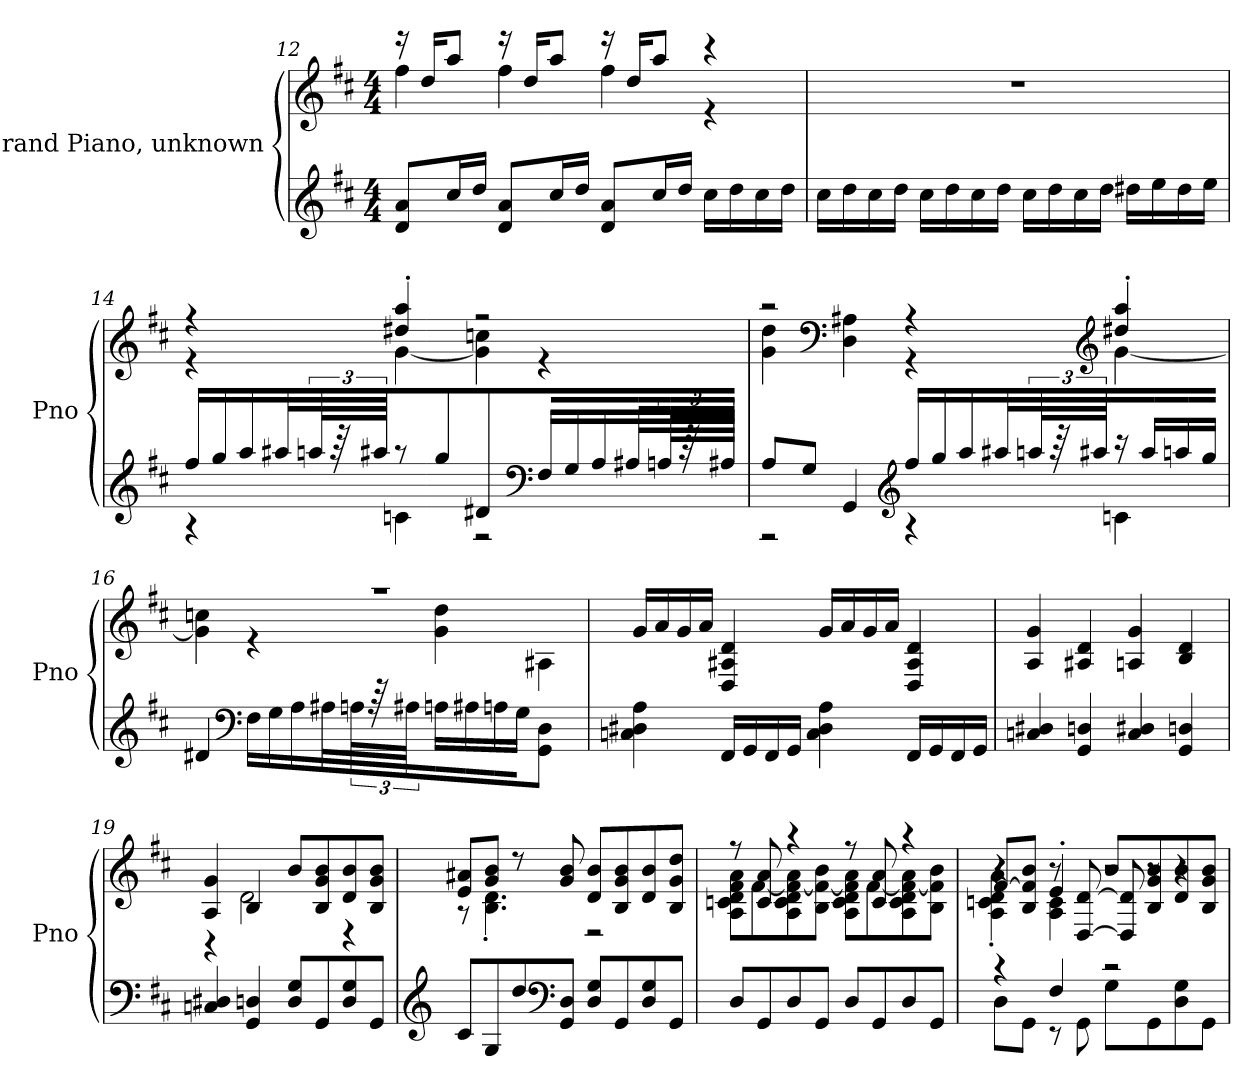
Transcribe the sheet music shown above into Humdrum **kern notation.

**kern	**kern
*part1	*part1
*staff2	*staff1
*I"Grand Piano, unknown	*
*I'Pno	*
*clefG2	*clefG2
*k[f#c#]	*k[f#c#]
*M4/4	*M4/4
=12	=12
*	*^
8d/ 8a/L	16r	4ff#\
.	16dd/KL	.
16cc#/L	8aa/J	.
16dd/JJ	.	.
8d/ 8a/L	16r	4ff#\
.	16dd/KL	.
16cc#/L	8aa/J	.
16dd/JJ	.	.
8d/ 8a/L	16r	4ff#\
.	16dd/KL	.
16cc#/L	8aa/J	.
16dd/JJ	.	.
16cc#\LL	4r	4r
16dd\	.	.
16cc#\	.	.
16dd\JJ	.	.
*	*v	*v
!!LO:PB:g=z
=13	=13
16cc#\LL	1r
16dd\	.
16cc#\	.
16dd\JJ	.
16cc#\LL	.
16dd\	.
16cc#\	.
16dd\JJ	.
16cc#\LL	.
16dd\	.
16cc#\	.
16dd\JJ	.
16dd#X\LL	.
16ee\	.
16dd#\	.
16ee\JJ	.
=14	=14
*^	*^
16ff#/LL	4r	4r	4r
16gg/	.	.	.
16aa/	.	.	.
32aa#X/L	.	.	.
96aan/JJJk	.	.	.
96r	.	.	.
96aa#X/	.	.	.
8r	4cn\	4dd#X/' 4aa/'	[4g\
8gg/	.	.	.
4d#X/	2r	2r	4g\] 4ccn\
*clefF4	*	*	*
16F#/LL	.	.	4r
16G/	.	.	.
16A/	.	.	.
32A#X/L	.	.	.
96An/JJJk	.	.	.
96r	.	.	.
96A#X/	.	.	.
!!LO:LB:g=z	!!
=15	=15	=15	=15
8A/L	2r	2r	4g\ 4dd\
8G/J	.	.	.
*	*	*clefF4	*
4GG/	.	.	4D\ 4A#X\
*clefG2	*	*	*
16ff#/LL	4r	4r	4r
16gg/	.	.	.
16aa/	.	.	.
32aa#X/L	.	.	.
96aan/JJJk	.	.	.
96r	.	.	.
96aa#X/	.	.	.
*	*	*clefG2	*
16r	4cn\	4dd#X/' 4aa/'	[4g\
16aa#/LL	.	.	.
16aan/	.	.	.
16gg/JJ	.	.	.
*v	*v	*	*
=16	=16	=16
4d#X/	1r	4g\] 4ccn\
*clefF4	*	*
16F#\LL	.	4r
16G\	.	.
16A\	.	.
32A#X\L	.	.
96An\JJJk	.	.
96r	.	.
96A#X\	.	.
16An\LL	.	4g\ 4dd\
16A#X\	.	.
16An\	.	.
16G\JJ	.	.
4GG/ 4D/	.	4A#X\
*	*v	*v
!!LO:LB:g=z
=17	=17
4Cn\ 4D#X\ 4A\	16g/LL
.	16a/
.	16g/
.	16a/JJ
16FF#/LL	4D/ 4A#X/ 4d/
16GG/	.
16FF#/	.
16GG/JJ	.
4C\ 4D#\ 4A\	16g/LL
.	16a/
.	16g/
.	16a/JJ
16FF#/LL	4D/ 4A#/ 4d/
16GG/	.
16FF#/	.
16GG/JJ	.
=18	=18
4Cn/ 4D#X/	4A/ 4g/
4GG/ 4Dn/	4A#X/ 4d/
4C/ 4D#X/	4An/ 4g/
4GG/ 4Dn/	4B/ 4d/
=19	=19
*	*^
4Cn/ 4D#X/	4A/ 4g/	4r
4GG/ 4Dn/	4B/	2d\
8D/ 8G/L	8b/L	.
8GG/	8B/ 8g/ 8b/	.
8D/ 8G/	8d/ 8b/	4r
8GG/J	8B/ 8g/ 8b/J	.
!!LO:LB:g=z	!!
=20	=20	=20
*clefG2	*	*
8c#/L	8e/ 8a#X/L	8r
8G/	8g/ 8b/J	4.B\' 4.d\'
8dd/	8r	.
*clefF4	*	*
8GG/ 8D/J	8g/ 8b/	.
8D/ 8G/L	8d/ 8b/L	2r
8GG/	8B/ 8g/ 8b/	.
8D/ 8G/	8d/ 8b/	.
8GG/J	8B/ 8g/ 8dd/J	.
=21	=21	=21
8D/L	8r	8A\ 8cn\ 8d\ 8f#\ 8a\L
8GG/	8c/ 8a/	[8f#\
8D/	4r	8A\ 8c\ 8d\ 8f#\_ 8a\
8GG/J	.	8B\ 8f#\_ 8b\J
8D/L	8r	8A\ 8c\ 8d\ 8f#\] 8a\L
8GG/	8c/ 8a/	[8f#\
8D/	4r	8A\ 8c\ 8d\ 8f#\_ 8a\
8GG/J	.	8B\ 8f#\] 8b\J
=22	=22	=22
*^	*	*^
4r	8D\L	[8f#/L	4A\' 4cn\' 4d\' 4a\'	4r
.	8GG\J	8B/ 8f#/] 8b/J	.	.
4F#/	8r	4e'/	4A\ 4c\	8r
.	8GG\	.	.	[8D/ [8d/
2r	8G\L	8b/L	2r	8D/] 8d/]
.	8GG\	8B/ 8g/ 8b/	.	8r
.	8D\ 8G\	8d/ 8b/	.	4r
.	8GG\J	8B/ 8g/ 8b/J	.	.
*v	*v	*	*	*
*	*v	*v	*v
=	=
*-	*-
